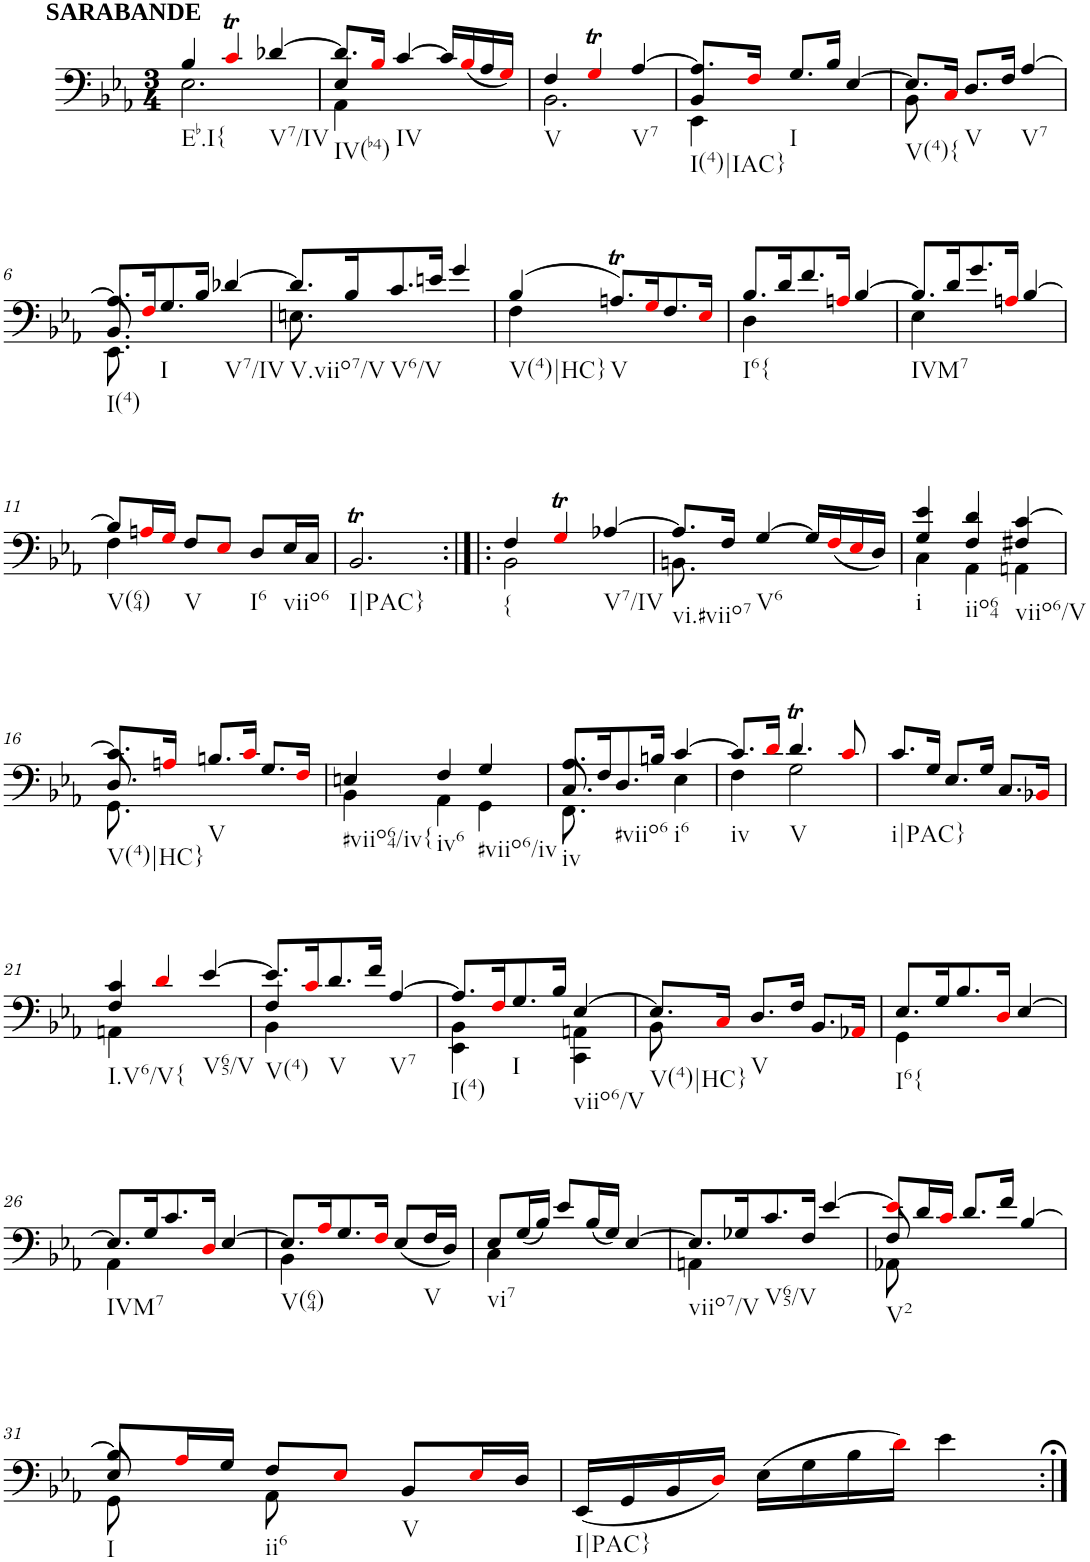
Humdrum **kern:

**kern
*part1
*staff1
*I"Piano
*I'Pno.
*clefF4
*k[b-e-a-]
*M3/4
=1
*^
!LO:TX:a:B:t=SARABANDE	!
!LO:TX:b:t=Eb.I{	!
4B-/	2.E-\
4cTi/	.
!LO:TX:b:t=V7/IV	!
[4d-X/	.
=2	=2
*	*^
!LO:TX:b:t=IV(b4)	!	!
8.d-/L]	4E-/	4AA-\
16B-i/Jk	.	.
!LO:TX:b:t=IV	!	!
[>4c/	2ryy	2ryy
16c/LL]	.	.
(16B-i/	.	.
16A-/	.	.
16Gi/JJ)	.	.
*	*v	*v
=3	=3
!LO:TX:b:t=V	!
4F/	2.BB-\
4Gti/	.
!LO:TX:b:t=V7	!
[4A-/	.
=4	=4
*	*^
!LO:TX:b:t=I(4)|IAC}	!	!
8.A-/L]	4BB-/	4EE-\
16Fi/Jk	.	.
!LO:TX:b:t=I	!	!
8.G/L	2ryy	2ryy
16B-/Jk	.	.
[4E-/	.	.
*	*v	*v
=5	=5
!LO:TX:b:t=V(4){	!
8.E-/L]	8BB-\
.	2ryy
16Ci/Jk	.
!LO:TX:b:t=V	!
8.D/L	.
16F/Jk	.
!LO:TX:b:t=V7	!
[4A-/	.
.	8ryy
!!LO:LB:g=z	!!
=6	=6
*	*^
!LO:TX:b:t=I(4)	!	!
8.A-/L]	8.BB-/	8.EE-\
16Fi/K	2ryy	2ryy
!LO:TX:b:t=I	!	!
8.G/	.	.
16B-/Jk	.	.
!LO:TX:b:t=V7/IV	!	!
[>4d-X/	.	.
.	16ryy	16ryy
=7	=7	=7
!LO:TX:b:t=V.viio7/V	!	!
*	*v	*v
8.d-/L]	8.En\
16B-/K	2ryy
!LO:TX:b:t=V6/V	!
8.c/	.
16en/Jk	.
4g/	.
.	16ryy
=8	=8
!LO:TX:b:t=V(4)|HC}	!
(4B-/	4F\
!LO:TX:b:t=V	!
8.Ant/L)	2ryy
16Gi/K	.
8.F/	.
16E-i/Jk	.
=9	=9
!LO:TX:b:t=I6{	!
8.B-/L	4D\
16d/K	.
8.f/	2ryy
16Ani/Jk	.
[4B-/	.
=10	=10
!LO:TX:b:t=IVM7	!
8.B-/L]	4E-\
16d/K	.
8.g/	2ryy
16Ani/Jk	.
[4B-/	.
!!LO:LB:g=z	!!
=11	=11
!LO:TX:b:t=V(64)	!
8B-/L]	4F\
16Ani/L	.
16Gi/JJ	.
!LO:TX:b:t=V	!
8F/L	2ryy
8E-i/J	.
!LO:TX:b:t=I6	!
8D/L	.
!LO:TX:b:t=viio6	!
16E-/L	.
16C/JJ	.
*v	*v
=12
!LO:TX:b:t=I|PAC}
2.BB-T/
=13:|!|:
*^
!LO:TX:b:t={	!
4F/	2BB-\
4Gti/	.
!LO:TX:b:t=V7/IV	!
[4A-X/	4ryy
=14	=14
!LO:TX:b:t=vi.#viio7	!
8.A-/L]	8.BBn\
16F/Jk	2ryy
!LO:TX:b:t=V6	!
[>4G/	.
16G/LL]	.
(16Fi/	.
16E-i/	.
16D/JJ)	16ryy
=15	=15
*	*^
!LO:TX:b:t=i	!	!
4e-/	4C\	4G/
!LO:TX:b:t=iio64	!	!
4d/	4AA-\	4F/
!LO:TX:b:t=viio6/V	!	!
[4c/	4AAn\	4F#X/
!!LO:LB:g=z	!!	!!
=16	=16	=16
!LO:TX:b:t=V(4)|HC}	!	!
8.c/L]	8.GG\	8.D/
16Ani/Jk	2ryy	2ryy
!LO:TX:b:t=V	!	!
8.Bn/L	.	.
16ci/Jk	.	.
8.G/L	.	.
16Fi/Jk	16ryy	16ryy
=17	=17	=17
!LO:TX:b:t=#viio64/iv{	!	!
*	*v	*v
4En/	4BB-\
!LO:TX:b:t=iv6	!
4F/	4AA-\
!LO:TX:b:t=#viio6/iv	!
4G/	4GG\
=18	=18
*	*^
!LO:TX:b:t=iv	!	!
8.A-/L	8.FF\	8.C/
16F/K	16ryy	2ryy
!LO:TX:b:t=#viio6	!	!
8.D/	8.ryy@	.
16Bn/Jk	16ryy@	.
!LO:TX:b:t=i6	!	!
[4c/	4E-\	.
.	.	16ryy
=19	=19	=19
!LO:TX:b:t=iv	!	!
*	*v	*v
8.c/L]	4F\
16di/Jk	.
!LO:TX:b:t=V	!
4.dt/	2G\
8ci/	.
*v	*v
=20
!LO:TX:b:t=i|PAC}
8.c/L
16G/Jk
8.E-/L
16G/Jk
8.C/L
16BB-Xi/Jk
!!LO:LB:g=z
=21
*^
*	*^
!LO:TX:b:t=I.V6/V{	!	!
4c/	4AAn\	4F/
4di/	2ryy	2ryy
!LO:TX:b:t=V65/V	!	!
[4e-/	.	.
=22	=22	=22
!LO:TX:b:t=V(4)	!	!
8.e-/L]	4BB-\	4F/
16ci/K	.	.
!LO:TX:b:t=V	!	!
8.d/	2ryy	2ryy
16f/Jk	.	.
!LO:TX:b:t=V7	!	!
[4A-/	.	.
*	*v	*v
=23	=23
!LO:TX:b:t=I(4)	!
8.A-/L]	4EE-\ 4BB-\
16Fi/K	.
!LO:TX:b:t=I	!
8.G/	4ryy
16B-/Jk	.
!LO:TX:b:t=viio6/V	!
[4E-/	4CC\ 4AAn\
=24	=24
!LO:TX:b:t=V(4)|HC}	!
8.E-/L]	8BB-\
.	2ryy
16Ci/Jk	.
!LO:TX:b:t=V	!
8.D/L	.
16F/Jk	.
8.BB-/L	.
.	8ryy
16AA-Xi/Jk	.
=25	=25
!LO:TX:b:t=I6{	!
8.E-/L	4GG\
16G/K	.
8.B-/	2ryy
16Di/Jk	.
[4E-/	.
!!LO:LB:g=z	!!
=26	=26
!LO:TX:b:t=IVM7	!
8.E-/L]	4AA-\
16G/K	.
8.c/	2ryy
16Di/Jk	.
[4E-/	.
=27	=27
!LO:TX:b:t=V(64)	!
8.E-/L]	4BB-\
16A-i/K	.
8.G/	2ryy
16Fi/Jk	.
(8E-/L	.
!LO:TX:b:t=V	!
16F/L	.
16D/JJ)	.
=28	=28
!LO:TX:b:t=vi7	!
8E-/L	4C\
(<16G/L	.
16B-/JJ)	.
8e-/L	2ryy
(16B-/L	.
16G/JJ)	.
[4E-/	.
=29	=29
!LO:TX:b:t=viio7/V	!
8.E-/L]	4AAn\
16G-X/K	.
!LO:TX:b:t=V65/V	!
8.c/	2ryy
16F/Jk	.
[4e-/	.
=30	=30
*	*^
!LO:TX:b:t=V2	!	!
8e-i/L]	8F/	8AA-X\
16d/L	2ryy	2ryy
16ci/JJ	.	.
8.d/L	.	.
16f/Jk	.	.
[4B-/	.	.
.	8ryy	8ryy
!!LO:LB:g=z	!!	!!
=31	=31	=31
!LO:TX:b:t=I	!	!
8B-/L]	8E-/	8GG\
16A-i/L	8ryy	2ryy
16G/JJ	.	.
!LO:TX:b:t=ii6	!	!
8F/L	8AA-\	.
8E-i/J	4.ryy	.
!LO:TX:b:t=V	!	!
8BB-/L	.	.
16E-i/L	.	8ryy
16D/JJ	.	.
*v	*v	*v
=32
!LO:TX:b:t=I|PAC}
(16EE-/LL
16GG/
16BB-/
16Di/JJ)
(16E-\LL
16G\
16B-\
16di\JJ)
4e-\
=:|!
*-
